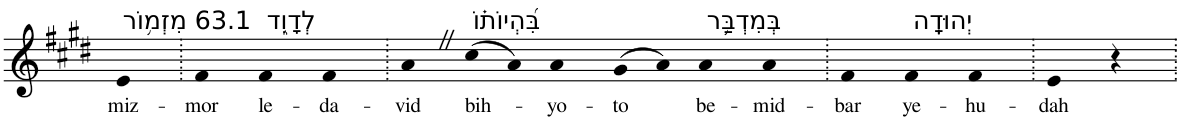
**kern	**text
*part1	*part1
*staff1	*staff1
*I"Piano	*
*I'Pno	*
*clefG2	*
*k[f#c#g#d#]	*
*E:	*
=1	=1
!LO:TX:a:t=63.1 מִזְמ֥וֹר	!
!	!LO:LY:b
4e	miz-
=2.	=2.
!	!LO:LY:b
4f#	-mor
!LO:TX:a:t=לְדָוִ֑ד	!
!	!LO:LY:b
4f#	le-
!	!LO:LY:b
4f#	-da-
=3.	=3.
!	!LO:LY:b
4aZ	-vid
!LO:TX:a:t=בִּ֝הְיוֹת֗וֹ	!
!	!LO:LY:b
(>8cc#	bih-
8a)	.
!	!LO:LY:b
4a	-yo-
!	!LO:LY:b
(>8g#	-to
8a)	.
!LO:TX:a:t=בְּמִדְבַּ֥ר	!
!	!LO:LY:b
4a	be-
!	!LO:LY:b
4a	-mid-
=4.	=4.
!	!LO:LY:b
4f#	-bar
!LO:TX:a:t=יְהוּדָֽה	!
!	!LO:LY:b
4f#	ye-
!	!LO:LY:b
4f#	-hu-
=5.	=5.
!	!LO:LY:b
4e	-dah
4r	.
=.	=.
*-	*-
